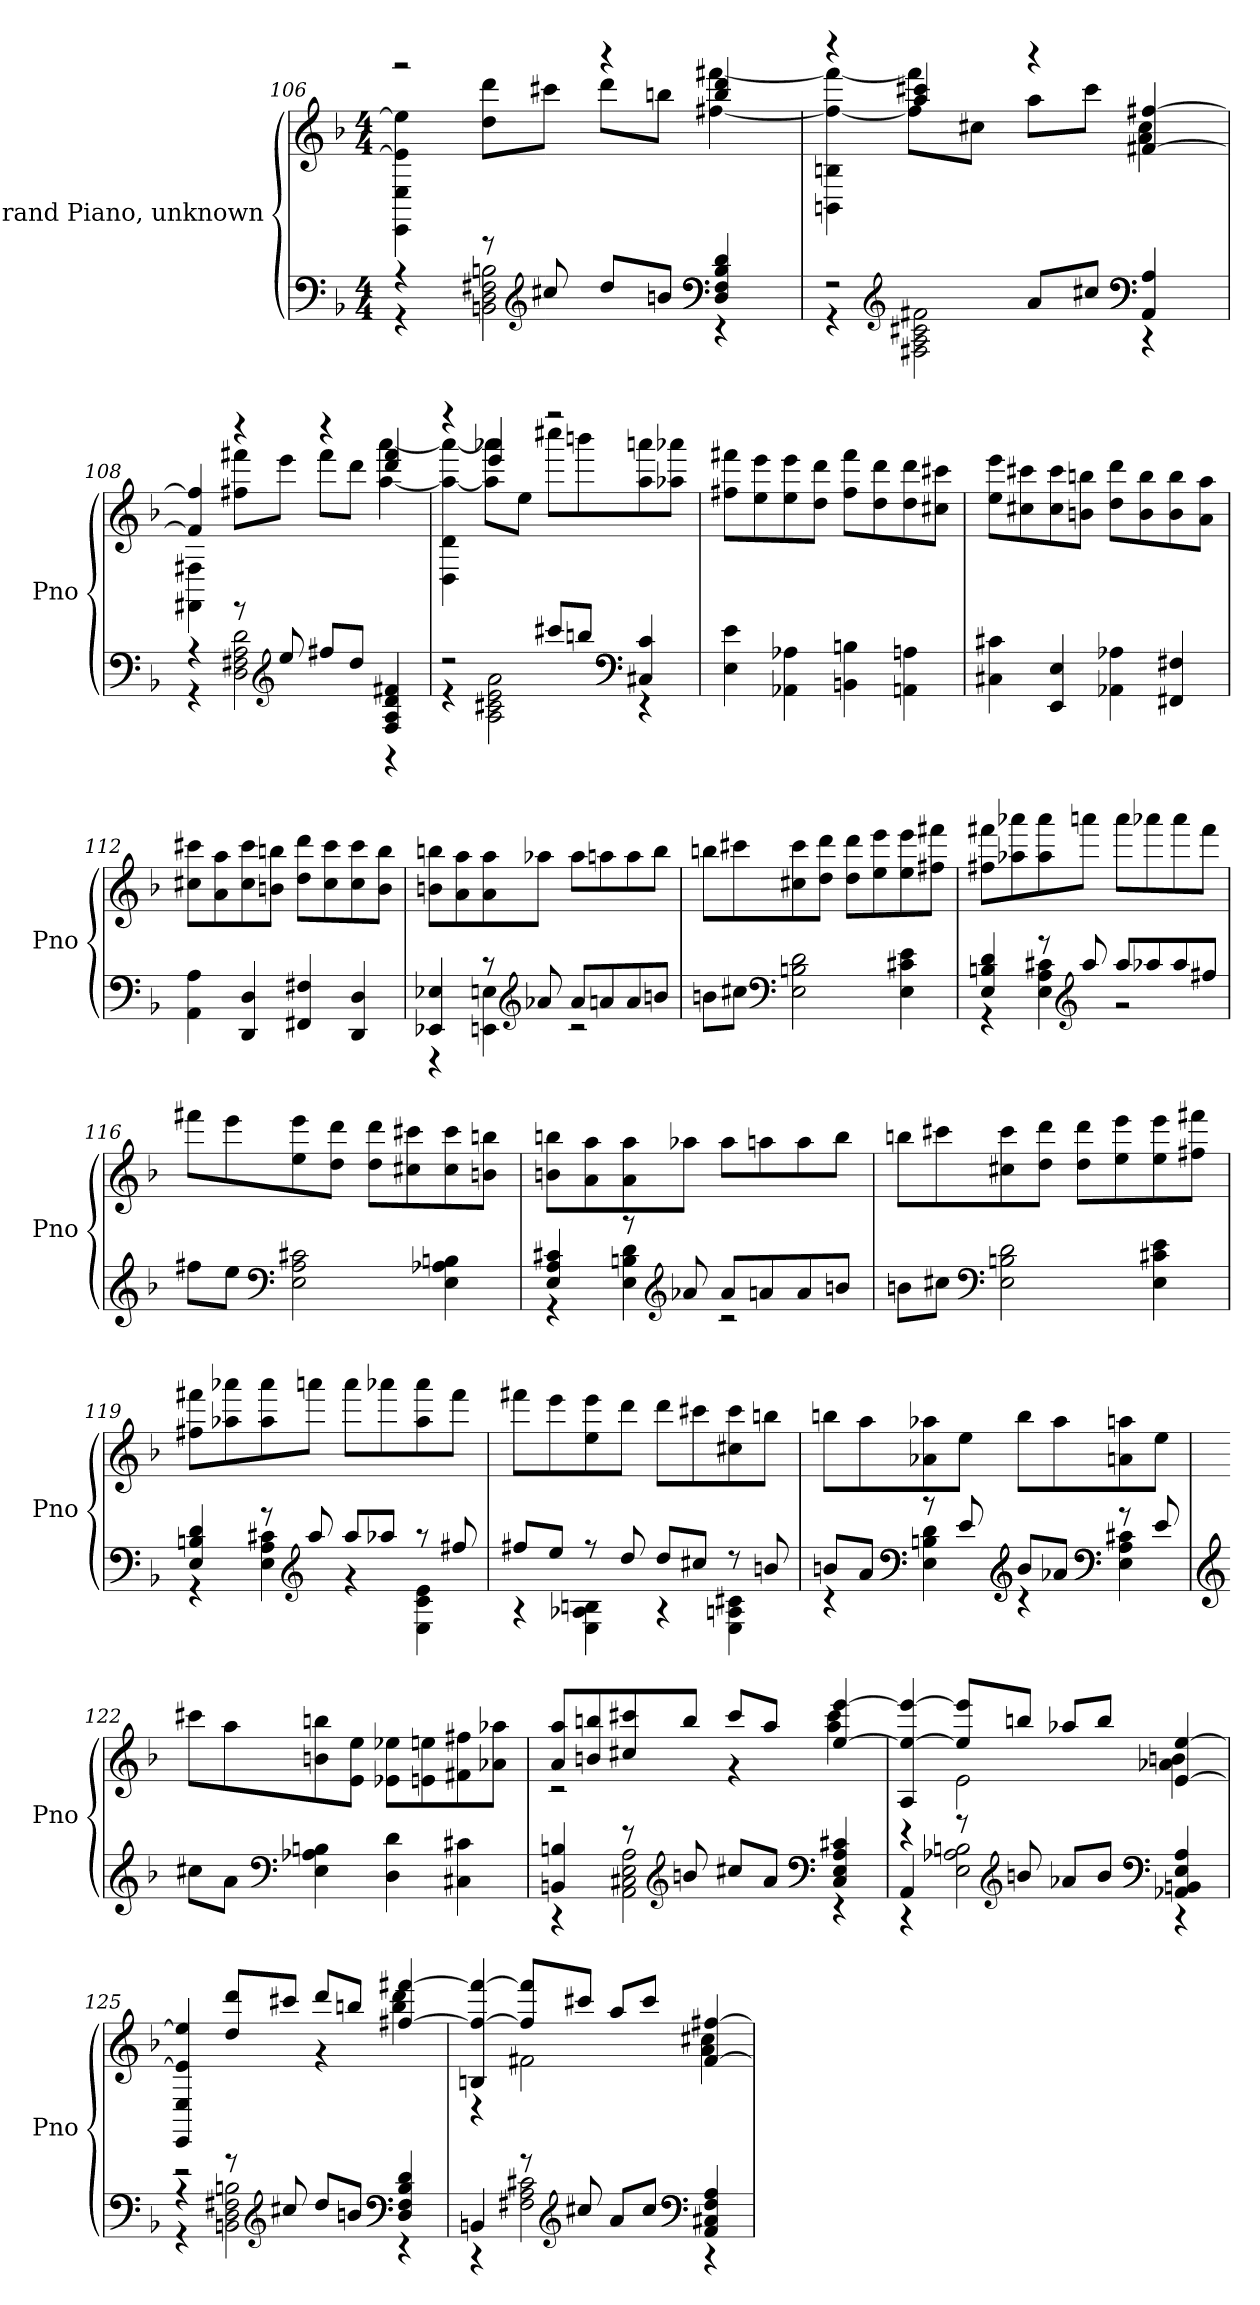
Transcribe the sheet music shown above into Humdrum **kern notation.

**kern	**kern
*part1	*part1
*staff2	*staff1
*I"Grand Piano, unknown	*
*I'Pno	*
*clefF4	*clefG2
*k[b-]	*k[b-]
*M4/4	*M4/4
=106	=106
*^	*^
4r	4r	2r	4EE\ 4E\ 4e\] 4ee\]
8r	2BBn\ 2D\ 2F#X\ 2Bn\	.	8dd\ 8ddd\L
*clefG2	*	*	*
8cc#X/	.	.	8ccc#X\J
8dd/L	.	4r	8ddd\L
8bn/J	.	.	8bbn\J
*clefF4	*	*	*
4D/ 4F#/ 4B/ 4d/	4r	4bb/ 4ddd/	[4ff#X\ [4fff#X\
=107	=107	=107	=107
2r	4r	4r	4BBn\ 4Bn\ 4ff#\_ 4fff#\_
*clefG2	*	*	*
.	2F#X\ 2A\ 2c#X\ 2f#X\	4aa/ 4ccc#X/	8ff#\] 8fff#\]L
.	.	.	8cc#X\J
8a/L	.	4r	8aa\L
8cc#X/J	.	.	8ccc#\J
*clefF4	*	*	*
4AA/ 4A/	4r	[4f#X/ [4ff#X/	4a\ 4cc#\
!!LO:LB:g=z	!!
=108	=108	=108	=108
4r	4r	4f#/] 4ff#/]	4FF#X\ 4F#X\
8r	2D\ 2F#X\ 2A\ 2d\	4r	8ff#X\ 8fff#X\L
*clefG2	*	*	*
8ee/	.	.	8eee\J
8ff#X/L	.	4r	8fff#\L
8dd/J	.	.	8ddd\J
4F#/ 4A/ 4d/ 4f#X/	4r	4ddd/ 4fff#/	[4aa\ [4aaa\
=109	=109	=109	=109
2r	4r	4r	4D\ 4d\ 4aa\_ 4aaa\_
.	2A\ 2c#X\ 2e\ 2a\	4eee/ 4aaa-X/	8aa\] 8aaa\]L
.	.	.	8ee\J
8ccc#X/L	.	2r	8cccc#X\L
8bbn/J	.	.	8bbbn\
*clefF4	*	*	*
4C#X/ 4c#/	4r	.	8aa\ 8aaan\
.	.	.	8aa-X\ 8aaa-X\J
*v	*v	*	*
*	*v	*v
=110	=110
4E\ 4e\	8ff#X\ 8fff#X\L
.	8ee\ 8eee\
4AA-X\ 4A-X\	8ee\ 8eee\
.	8dd\ 8ddd\J
4BBn\ 4Bn\	8ff#\ 8fff#\L
.	8dd\ 8ddd\
4AAn\ 4An\	8dd\ 8ddd\
.	8cc#X\ 8ccc#X\J
!!LO:LB:g=z
=111	=111
4C#X\ 4c#X\	8ee\ 8eee\L
.	8cc#X\ 8ccc#X\
4EE/ 4E/	8cc#\ 8ccc#\
.	8bn\ 8bbn\J
4AA-X\ 4A-X\	8dd\ 8ddd\L
.	8b\ 8bb\
4FF#X/ 4F#X/	8b\ 8bb\
.	8a\ 8aa\J
=112	=112
4AA\ 4A\	8cc#X\ 8ccc#X\L
.	8a\ 8aa\
4DD/ 4D/	8cc#\ 8ccc#\
.	8bn\ 8bbn\J
4FF#X/ 4F#X/	8dd\ 8ddd\L
.	8cc#\ 8ccc#\
4DD/ 4D/	8cc#\ 8ccc#\
.	8b\ 8bb\J
=113	=113
*^	*
4EE-X/ 4E-X/	4r	8bn\ 8bbn\L
.	.	8a\ 8aa\
8r	4EEn\ 4En\	8a\ 8aa\
*clefG2	*	*
8a-X/	.	8aa-X\J
8a-/L	2r	8aa-\L
8an/	.	8aan\
8a/	.	8aa\
8bn/J	.	8bb\J
*v	*v	*
!!LO:LB:g=z
=114	=114
8bn\L	8bbn\L
8cc#X\J	8ccc#X\
*clefF4	*
2E\ 2Bn\ 2d\	8cc#X\ 8ccc#\
.	8dd\ 8ddd\J
.	8dd\ 8ddd\L
.	8ee\ 8eee\
4E\ 4c#X\ 4e\	8ee\ 8eee\
.	8ff#X\ 8fff#X\J
=115	=115
*^	*
4E/ 4Bn/ 4d/	4r	8ff#X\ 8fff#X\L
.	.	8aa-X\ 8aaa-X\
8r	4E\ 4A\ 4c#X\	8aa-\ 8aaa-\
*clefG2	*	*
8aa/	.	8aaan\J
8aa/L	2r	8aaa\L
8aa-X/	.	8aaa-X\
8aa-/	.	8aaa-\
8ff#X/J	.	8fff#\J
*v	*v	*
=116	=116
8ff#X\L	8fff#X\L
8ee\J	8eee\
*clefF4	*
2E\ 2A\ 2c#X\	8ee\ 8eee\
.	8dd\ 8ddd\J
.	8dd\ 8ddd\L
.	8cc#X\ 8ccc#X\
4E\ 4A-X\ 4Bn\	8cc#\ 8ccc#\
.	8bn\ 8bbn\J
!!LO:LB:g=z
=117	=117
*^	*
4E/ 4A/ 4c#X/	4r	8bn\ 8bbn\L
.	.	8a\ 8aa\
8r	4E\ 4Bn\ 4d\	8a\ 8aa\
*clefG2	*	*
8a-X/	.	8aa-X\J
8a-/L	2r	8aa-\L
8an/	.	8aan\
8a/	.	8aa\
8bn/J	.	8bb\J
*v	*v	*
=118	=118
8bn\L	8bbn\L
8cc#X\J	8ccc#X\
*clefF4	*
2E\ 2Bn\ 2d\	8cc#X\ 8ccc#\
.	8dd\ 8ddd\J
.	8dd\ 8ddd\L
.	8ee\ 8eee\
4E\ 4c#X\ 4e\	8ee\ 8eee\
.	8ff#X\ 8fff#X\J
=119	=119
*^	*
4E/ 4Bn/ 4d/	4r	8ff#X\ 8fff#X\L
.	.	8aa-X\ 8aaa-X\
8r	4E\ 4A\ 4c#X\	8aa-\ 8aaa-\
*clefG2	*	*
8aa/	.	8aaan\J
8aa/L	4r	8aaa\L
8aa-X/J	.	8aaa-X\
8r	4E\ 4c#\ 4e\	8aa-\ 8aaa-\
8ff#X/	.	8fff#\J
!!LO:PB:g=z
=120	=120	=120
8ff#X/L	4r	8fff#X\L
8ee/J	.	8eee\
8r	4E\ 4A-X\ 4Bn\	8ee\ 8eee\
8dd/	.	8ddd\J
8dd/L	4r	8ddd\L
8cc#X/J	.	8ccc#X\
8r	4E\ 4An\ 4c#X\	8cc#X\ 8ccc#\
8bn/	.	8bbn\J
=121	=121	=121
8bn/L	4r	8bbn\L
8a/J	.	8aa\
*clefF4	*	*
8r	4E\ 4Bn\ 4d\	8a-X\ 8aa-X\
8e/	.	8ee\J
*clefG2	*	*
8b/L	4r	8bb\L
8a-X/J	.	8aa-\
*clefF4	*	*
8r	4E\ 4A\ 4c#X\	8an\ 8aan\
8e/	.	8ee\J
*v	*v	*
!!LO:LB:g=z
=122	=122
*clefG2	*
8cc#X\L	8ccc#X\L
8a\J	8aa\
*clefF4	*
4E\ 4A-X\ 4Bn\	8bn\ 8bbn\
.	8e\ 8ee\J
4D\ 4d\	8e-X\ 8ee-X\L
.	8en\ 8een\
4C#X\ 4c#X\	8f#X\ 8ff#X\
.	8a-X\ 8aa-X\J
=123	=123
*^	*^
4BBn/ 4Bn/	4r	8a/ 8aa/L	2r
.	.	8bn/ 8bbn/	.
8r	2AA\ 2C#X\ 2E\ 2A\	8cc#X/ 8ccc#X/	.
*clefG2	*	*	*
8bn/	.	8bb/J	.
8cc#X/L	.	8ccc#/L	4r
8a/J	.	8aa/J	.
*clefF4	*	*	*
4C#/ 4E/ 4A/ 4c#X/	4r	[4ee/ [4eee/	4aa\ 4ccc#\
!!LO:LB:g=z	!!
=124	=124	=124	=124
4AA/	4r	4A/ 4ee/_ 4eee/_	4r
8r	2E\ 2A-X\ 2Bn\	8ee/] 8eee/]L	2e\
*clefG2	*	*	*
8bn/	.	8bbn/J	.
8a-X/L	.	8aa-X/L	.
8b/J	.	8bb/J	.
*clefF4	*	*	*
4AA-X/ 4BBn/ 4E/ 4A-/	4r	[4e/ [4ee/	4a-X\ 4bn\
=125	=125	=125	=125
4r	4r	4EE/ 4E/ 4e/] 4ee/]	2r
8r	2BBn\ 2D\ 2F#X\ 2Bn\	8dd/ 8ddd/L	.
*clefG2	*	*	*
8cc#X/	.	8ccc#X/J	.
8dd/L	.	8ddd/L	4r
8bn/J	.	8bbn/J	.
*clefF4	*	*	*
4D/ 4F#/ 4B/ 4d/	4r	[4ff#X/ [4fff#X/	4bb\ 4ddd\
=126	=126	=126	=126
4BBn/	4r	4Bn/ 4ff#/_ 4fff#/_	4r
8r	2F#X\ 2A\ 2c#X\	8ff#/] 8fff#/]L	2f#X\
*clefG2	*	*	*
8cc#X/	.	8ccc#X/J	.
8a/L	.	8aa/L	.
8cc#/J	.	8ccc#/J	.
*clefF4	*	*	*
4AA/ 4C#X/ 4F#/ 4A/	4r	[4f#/ [4ff#X/	4a\ 4cc#X\
*v	*v	*	*
*	*v	*v
=	=
*-	*-
